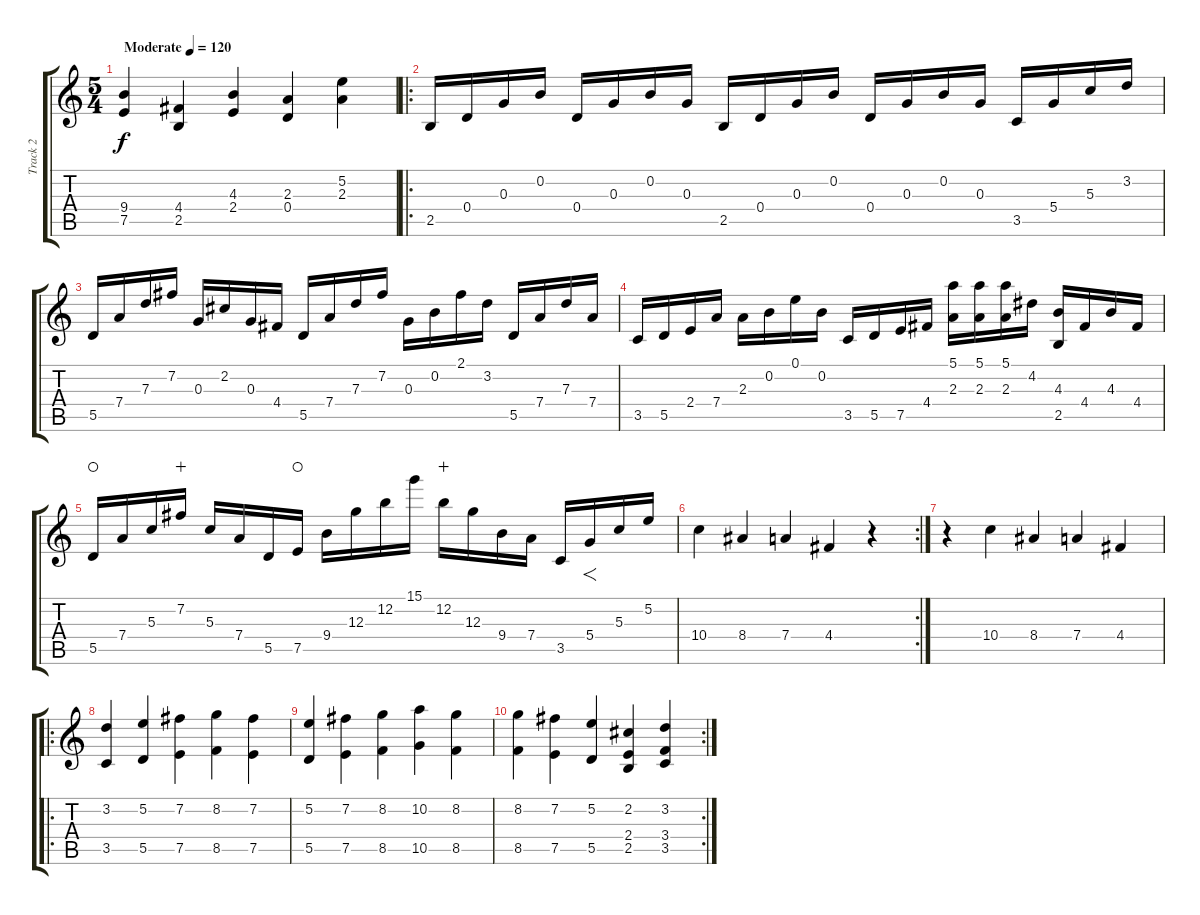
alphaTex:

\track ("Track 2" "Track 2") {instrument overdrivenguitar}
\staff {score tabs}
\tuning (E4 B3 G3 D3 A2 E2) {hide}
\ts (5 4)
\tempo (120 "Moderate")
\clef g2
\ks c
(9.4 7.5).4{dy f instrument overdrivenguitar} (4.4 2.5).4 (4.3 2.4).4 (2.3 0.4).4 (5.2 2.3).4 |
\ro
2.5.16 0.4.16 0.3.16 0.2.16 0.4.16 0.3.16 0.2.16 0.3.16 2.5.16 0.4.16 0.3.16 0.2.16 0.4.16 0.3.16 0.2.16 0.3.16 3.5.16 5.4.16 5.3.16 3.2.16 |
5.5.16 7.4.16 7.3.16 7.2.16 0.3.16 2.2.16 0.3.16 4.4.16 5.5.16 7.4.16 7.3.16 7.2.16 0.3.16 0.2.16 2.1.16 3.2.16 5.5.16 7.4.16 7.3.16 7.4.16 |
3.5.16 5.5.16 2.4.16 7.4.16 2.3.16 0.2.16 0.1.16 0.2.16 3.5.16 5.5.16 7.5.16 4.4.16 (5.1 2.3).16 (5.1 2.3).16 (5.1 2.3).16 4.2.16 (4.3 2.5).16 4.4.16 4.3.16 4.4.16 |
5.5.16{waho} 7.4.16 5.3.16 7.2.16{wahc} 5.3.16 7.4.16 5.5.16 7.5.16{waho} 9.4.16 12.3.16 12.2.16 15.1.16 12.2.16{wahc} 12.3.16 9.4.16 7.4.16 3.5.16 5.4.16{f} 5.3.16 5.2.16 |
\rc 2
10.4.4 8.4.4 7.4.4 4.4.4 r.4 |
r.4 10.4.4 8.4.4 7.4.4 4.4.4 |
\ro
(3.2 3.5).4 (5.2 5.5).4 (7.2 7.5).4 (8.2 8.5).4 (7.2 7.5).4 |
(5.2 5.5).4 (7.2 7.5).4 (8.2 8.5).4 (10.2 10.5).4 (8.2 8.5).4 |
\rc 2
(8.2 8.5).4 (7.2 7.5).4 (5.2 5.5).4 (2.2 2.4 2.5).4 (3.2 3.4 3.5).4
